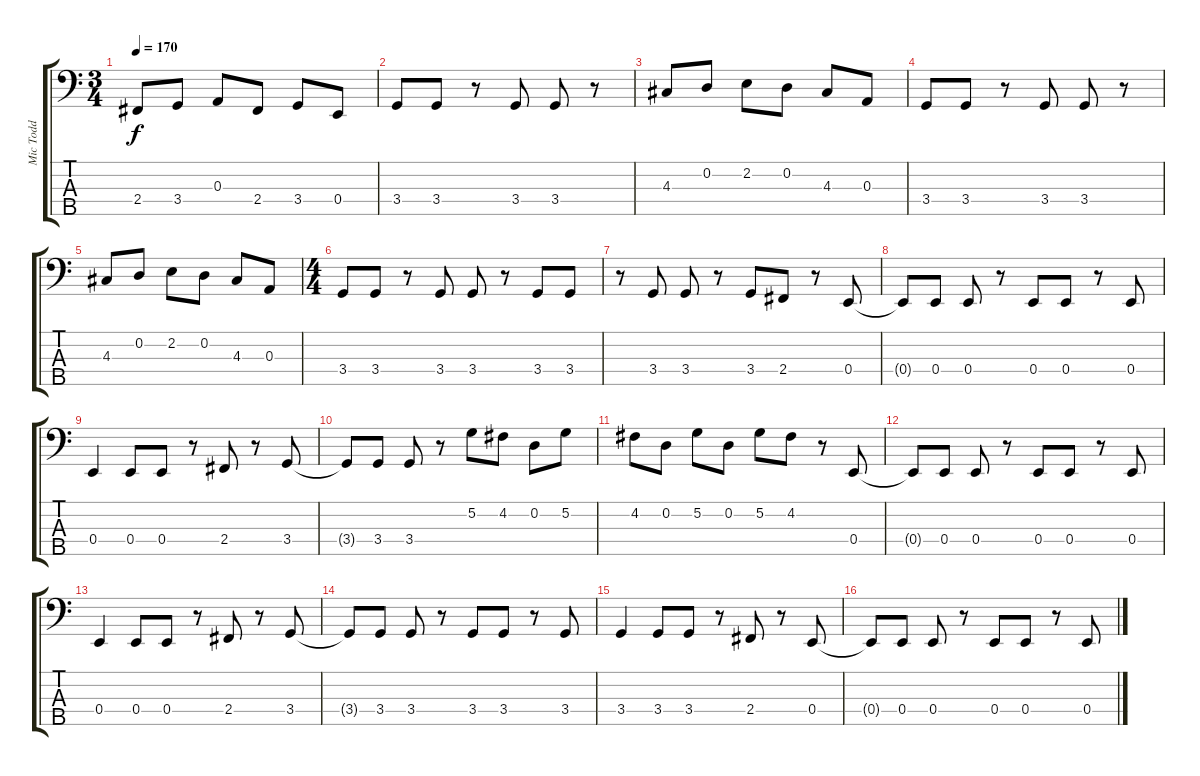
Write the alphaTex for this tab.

\track ("Mic Todd" "Mic Todd") {instrument electricbassfinger}
\staff {score tabs}
\tuning (G2 D2 A1 E1 B0) {hide}
\ts (3 4)
\tempo 170
\clef f4
\ks c
2.4.8{dy f} 3.4.8 0.3.8 2.4.8 3.4.8 0.4.8 |
3.4.8 3.4.8 r.8 3.4.8 3.4.8 r.8 |
4.3.8 0.2.8 2.2.8 0.2.8 4.3.8 0.3.8 |
3.4.8 3.4.8 r.8 3.4.8 3.4.8 r.8 |
4.3.8 0.2.8 2.2.8 0.2.8 4.3.8 0.3.8 |
\ts (4 4)
3.4.8 3.4.8 r.8 3.4.8 3.4.8 r.8 3.4.8 3.4.8 |
r.8 3.4.8 3.4.8 r.8 3.4.8 2.4.8 r.8 0.4.8 |
0.4{t}.8 0.4.8 0.4.8 r.8 0.4.8 0.4.8 r.8 0.4.8 |
0.4.4 0.4.8 0.4.8 r.8 2.4.8 r.8 3.4.8 |
3.4{t}.8 3.4.8 3.4.8 r.8 5.2.8 4.2.8 0.2.8 5.2.8 |
4.2.8 0.2.8 5.2.8 0.2.8 5.2.8 4.2.8 r.8 0.4.8 |
0.4{t}.8 0.4.8 0.4.8 r.8 0.4.8 0.4.8 r.8 0.4.8 |
0.4.4 0.4.8 0.4.8 r.8 2.4.8 r.8 3.4.8 |
3.4{t}.8 3.4.8 3.4.8 r.8 3.4.8 3.4.8 r.8 3.4.8 |
3.4.4 3.4.8 3.4.8 r.8 2.4.8 r.8 0.4.8 |
0.4{t}.8 0.4.8 0.4.8 r.8 0.4.8 0.4.8 r.8 0.4.8
